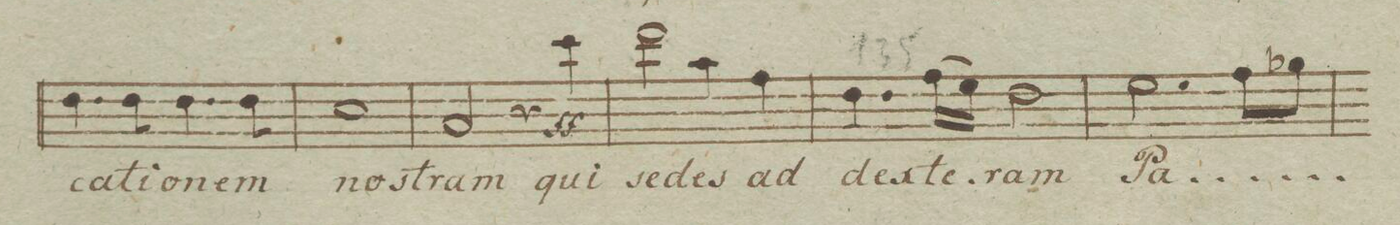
**kern	**text	**dynam
*I"Alto.	*	*
*clefC3	*	*
*k[b-e-]	*	*
*met(c)	*	*
*M4/4	*	*
4.e-\	-ca-	.
8e-\	-ti-	.
4.e-\	-o-	.
8e-\	-nem	.
=132	=132	=132
1d	no-	.
=133	=133	=133
2B-/	-stram	.
4r	.	.
4dd\	qui	ff
=134	=134	=134
2ee-\	se-	.
4b-\	-des	.
4g\	ad	.
=135	=135	=135
4.e-\	de-	.
(16g\LL	-xte-	.
16f\JJ)	.	.
2e-\	-ram	.
=136	=136	=136
2.f\	Pa-	.
8g\L	.	.
8a-X\J	.	.
=137	=137	=137
*-	*-	*-
